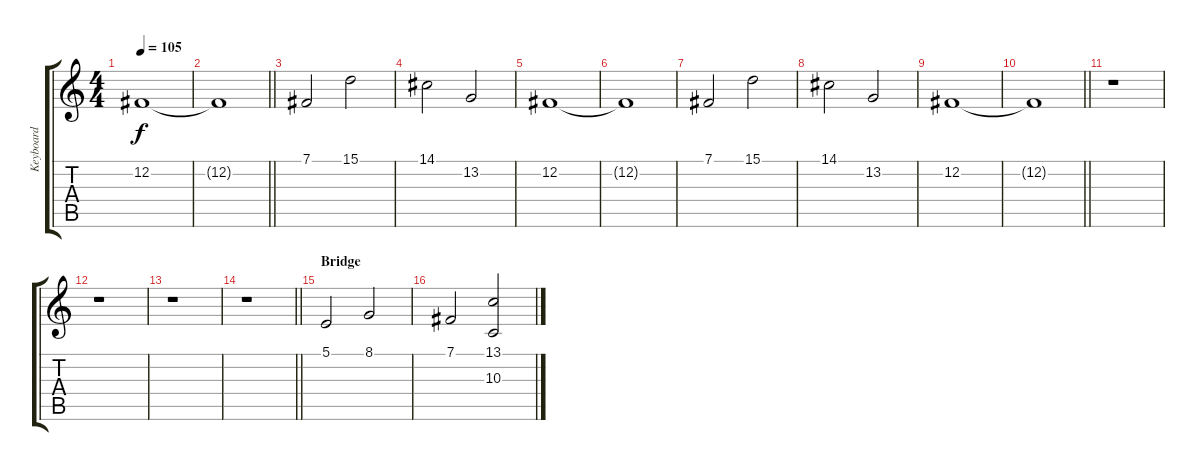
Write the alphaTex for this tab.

\track ("Keyboard" "Keyboard") {instrument tremolostrings}
\staff {score tabs}
\tuning (B3 Gb3 D3 A2 E2 B1) {hide}
\ts (4 4)
\tempo 105
\clef g2
\ks c
12.2.1{dy f} |
\barLineRight lightlight
12.2{t}.1 |
7.1.2 15.1.2 |
14.1.2 13.2.2 |
12.2.1 |
12.2{t}.1 |
7.1.2 15.1.2 |
14.1.2 13.2.2 |
12.2.1 |
\barLineRight lightlight
12.2{t}.1 |
r.1 |
r.1 |
r.1 |
\barLineRight lightlight
r.1 |
\section ("" "Bridge")
5.1.2{volume 12} 8.1.2 |
7.1.2 (13.1 10.3).2
